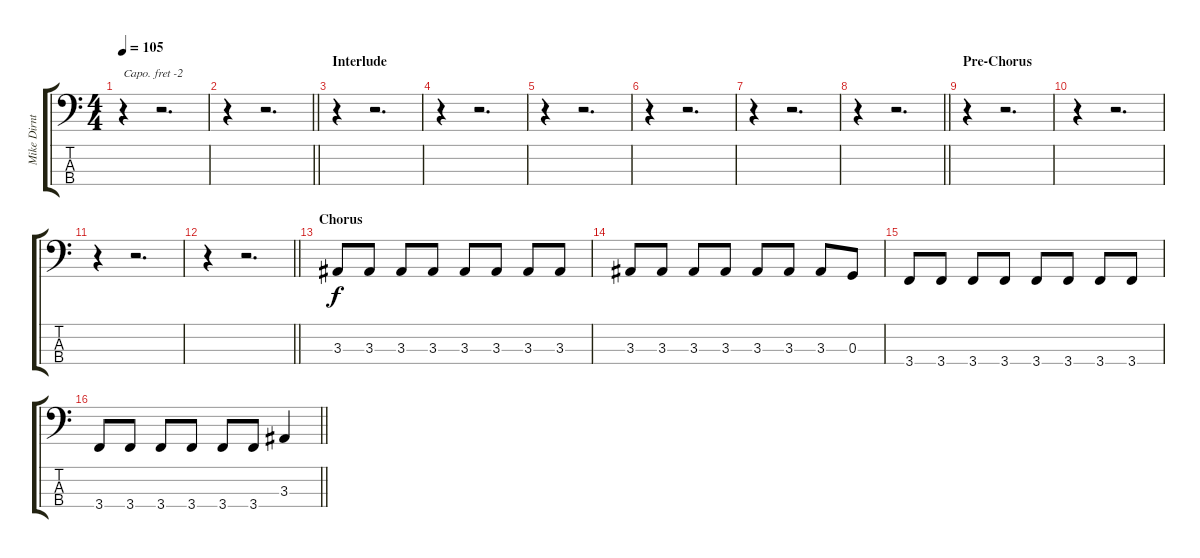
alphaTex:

\track ("Mike Dirnt - Bass" "Mike Dirnt") {instrument electricbasspick}
\staff {score tabs}
\capo -2
\tuning (G2 D2 A1 E1) {hide}
\ts (4 4)
\tempo 105
\clef f4
\ks c
r.4{dy f} r.2{d} |
\barLineRight lightlight
r.4 r.2{d} |
\section ("" "Interlude")
r.4 r.2{d} |
r.4 r.2{d} |
r.4 r.2{d} |
r.4 r.2{d} |
r.4 r.2{d} |
\barLineRight lightlight
r.4 r.2{d} |
\section ("" "Pre-Chorus")
r.4 r.2{d} |
r.4 r.2{d} |
r.4 r.2{d} |
\barLineRight lightlight
r.4 r.2{d} |
\section ("" "Chorus")
3.3.8 3.3.8 3.3.8 3.3.8 3.3.8 3.3.8 3.3.8 3.3.8 |
3.3.8 3.3.8 3.3.8 3.3.8 3.3.8 3.3.8 3.3.8 0.3.8 |
3.4.8 3.4.8 3.4.8 3.4.8 3.4.8 3.4.8 3.4.8 3.4.8 |
\barLineRight lightlight
3.4.8 3.4.8 3.4.8 3.4.8 3.4.8 3.4.8 3.3{ss}.4
